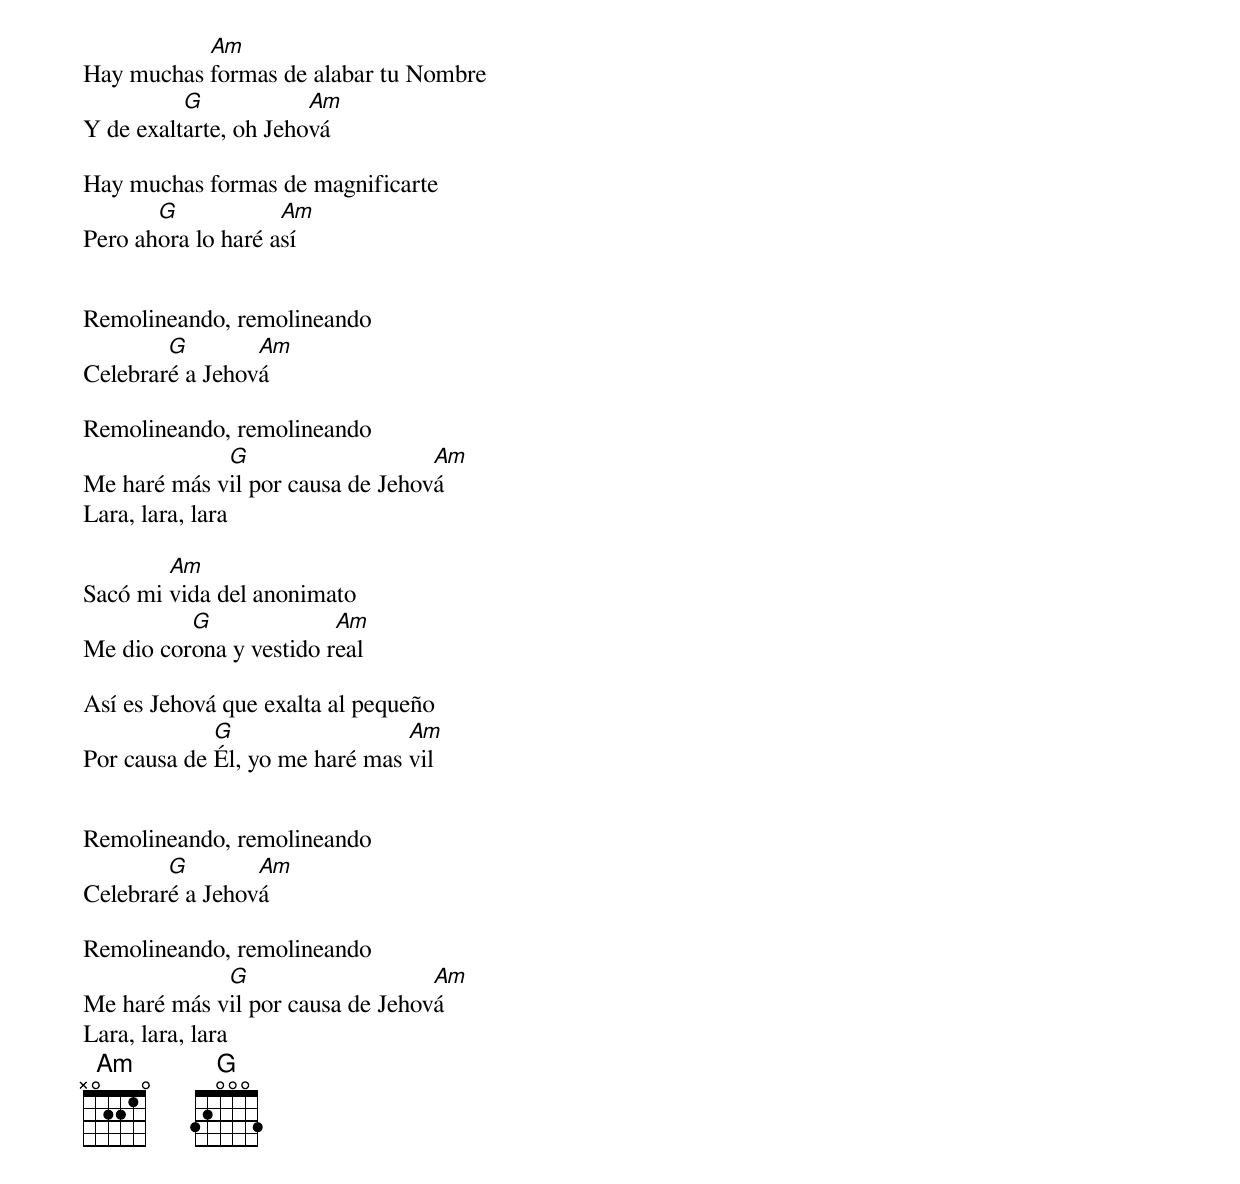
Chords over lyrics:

           Am
Hay muchas formas de alabar tu Nombre
          G            Am
Y de exaltarte, oh Jehová

Hay muchas formas de magnificarte
       G            Am
Pero ahora lo haré así


Remolineando, remolineando
        G        Am
Celebraré a Jehová

Remolineando, remolineando
             G                    Am
Me haré más vil por causa de Jehová
Lara, lara, lara

        Am
Sacó mi vida del anonimato
          G              Am
Me dio corona y vestido real

Así es Jehová que exalta al pequeño
             G                  Am
Por causa de Él, yo me haré mas vil


Remolineando, remolineando
        G        Am
Celebraré a Jehová

Remolineando, remolineando
             G                    Am
Me haré más vil por causa de Jehová
Lara, lara, lara
